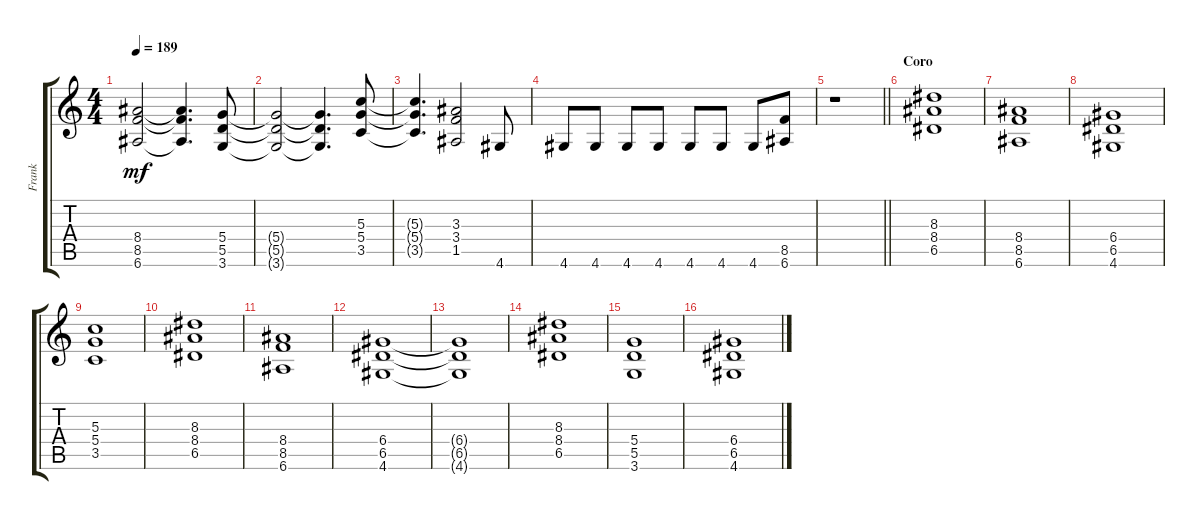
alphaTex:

\track ("Frank" "Frank") {instrument overdrivenguitar}
\staff {score tabs}
\tuning (E4 B3 G3 D3 A2 E2) {hide}
\ts (4 4)
\tempo 189
\clef g2
\ks c
(8.4{t} 8.5{t} 6.6{t}).2{dy mf} (8.4{t} 8.5{t} 6.6{t}).4{d} (5.4 5.5 3.6).8 |
(5.4{t} 5.5{t} 3.6{t}).2 (5.4{t} 5.5{t} 3.6{t}).4{d} (5.3 5.4 3.5).8 |
(5.3{t} 5.4{t} 3.5{t}).4{d} (3.3 3.4 1.5).2 4.6.8 |
4.6.8 4.6.8 4.6.8 4.6.8 4.6.8 4.6.8 4.6.8 (8.5 6.6).8 |
\barLineRight lightlight
r.1 |
\section ("" "Coro")
(8.3 8.4 6.5).1 |
(8.4 8.5 6.6).1 |
(6.4 6.5 4.6).1 |
(5.3 5.4 3.5).1 |
(8.3 8.4 6.5).1 |
(8.4 8.5 6.6).1 |
(6.4 6.5 4.6).1 |
(6.4{t} 6.5{t} 4.6{t}).1 |
(8.3 8.4 6.5).1 |
(5.4 5.5 3.6).1 |
(6.4 6.5 4.6).1
